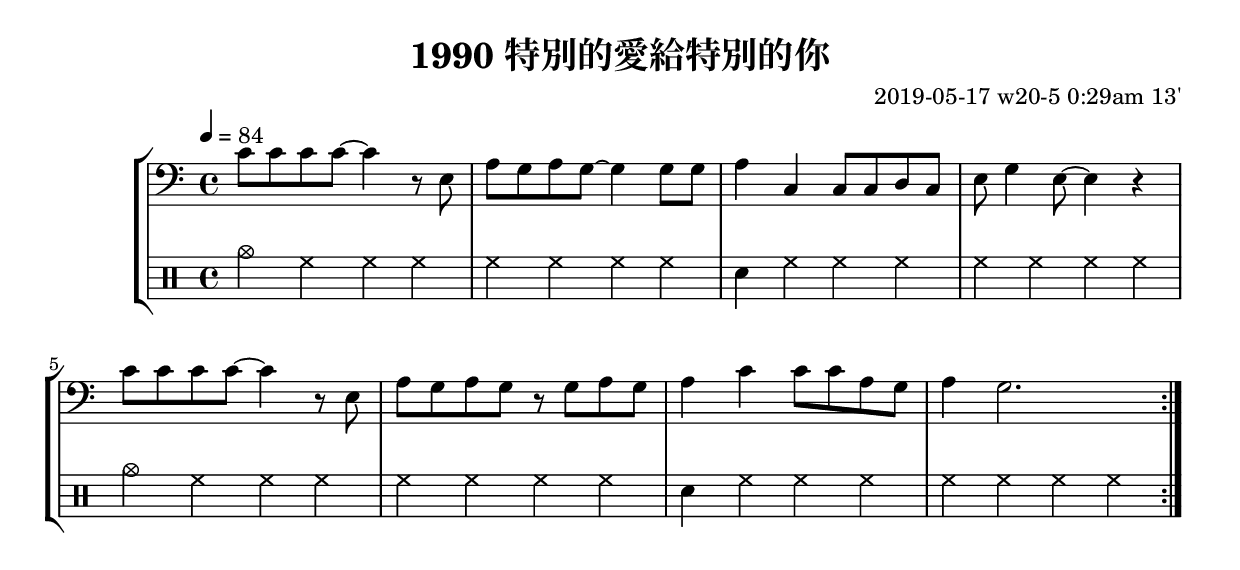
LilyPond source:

\header {
  title = "1990 特別的愛給特別的你"
  composer = "2019-05-17 w20-5 0:29am 13'"
}
\language english

%2019/08/14 w33/3 3:45am
metronome = \drummode{
 crashcymbal hh hh hh |
 hh hh hh hh |
 sn hh hh hh |
 hh hh hh hh |
 cymc hh hh hh |
 hh hh hh hh |
 sn hh hh hh |
 hh hh hh hh |
 %hh hh hh hh |

 


}

brokenChord =  \transpose c c' {
  c e g e |
  c e g e |
  c e g e |
  c e g e |
  c e g e |
  c e g e |
  c e g e |
  c e g e |
  % c e g e |
}

#(define (myDynamics dynamic)
    (if (equal? dynamic "rfz")
      0.9
      (default-dynamic-absolute-volume dynamic)))

repeatTimes = 100
%60s/84 beats * 9 bars*4 beats per bar*10 times = 0.7 * 360

\score {
  \new StaffGroup <<



  \transpose c c,{ %as

  %2019/08/15 w32/4 11:52am
  \new Staff \with {midiInstrument = #"acoustic guitar (steel)"}
 % \new Staff \with {midiInstrument = #"overdriven guitar"}
  %\new Staff \with {midiInstrument = #"flute"}

 % \set Score.dynamicAbsoluteVolumeFunction = #myDynamics
  \relative c' {
    \key c \major
    \clef bass
    \tempo 4=84
    
    
    \repeat volta \repeatTimes {
    c'8 c c c ~ c4 r8 e,|
    a g a g~ g4 

    g8 g |
    a4 c, c8 c d c|
    e g4 e8~ e4 r | \break

    c'8 c c c ~ c4 r8 e,| 
    a g a g r g a g
    a4 c c8 c a g
    a4 g2.%~ | g1 |
     \break

   

    
    }


    }



  }

  \drums {\repeat volta \repeatTimes \metronome}
  
  %\new Staff {\repeat unfold \repeatTimes \brokenChord}
  >>

  \layout {}
  \midi {}
}